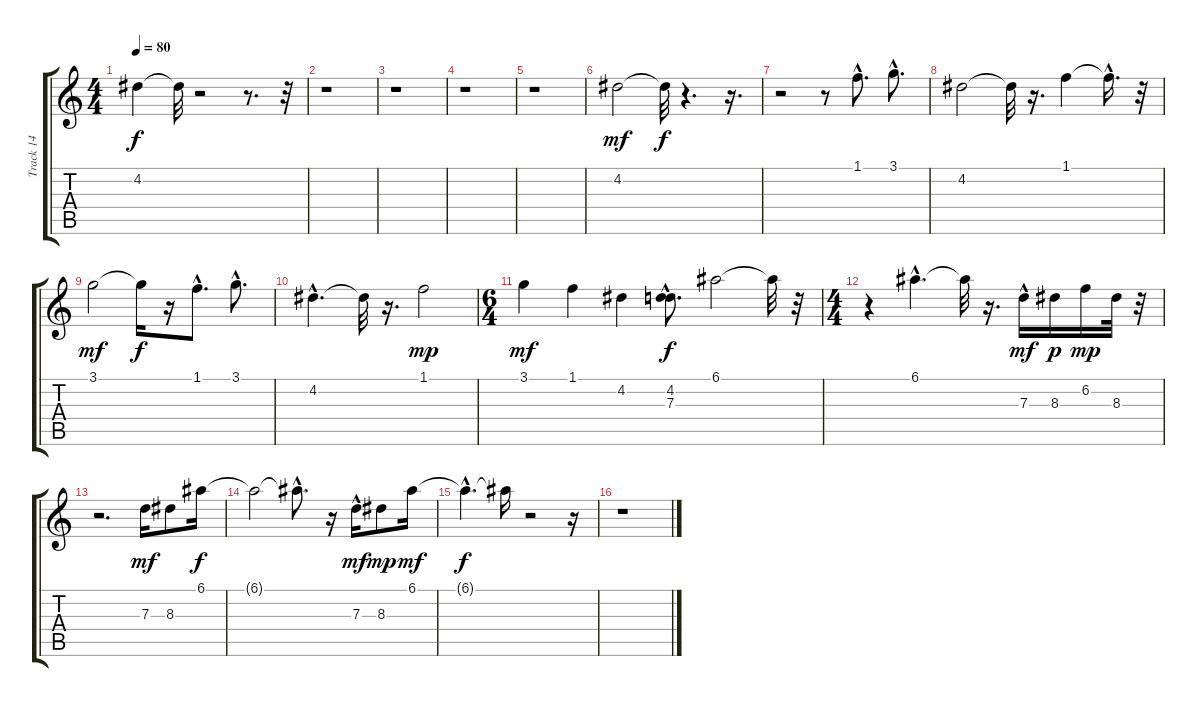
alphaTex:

\track ("Track 14" "Track 14") {instrument acousticguitarnylon}
\staff {score tabs}
\tuning (E4 B3 G3 D3 A2 E2) {hide}
\ts (4 4)
\tempo 80
\clef g2
\ks c
4.2{t}.4{dy f} 4.2{t}.32 r.2 r.8{d} r.32 |
r.1 |
r.1 |
r.1 |
r.1 |
4.2.2{dy mf} 4.2{t}.32{dy f} r.4{d} r.16{d} |
r.2 r.8 1.1{hac}.8{d} 3.1{hac}.8{d} |
4.2.2 4.2{t}.32 r.16{d} 1.1.4 1.1{hac t}.16{d} r.32 |
3.1.2{dy mf} 3.1{t}.16{dy f} r.16 1.1{hac}.8{d} 3.1{hac}.8{d} |
4.2{hac}.4{d} 4.2{t}.32 r.16{d} 1.1.2{dy mp} |
\ts (6 4)
3.1.4{dy mf} 1.1.4 4.2.4 (4.2{hac} 7.3).8{d dy f} 6.1.2 6.1{t}.32 r.32 |
\ts (4 4)
r.4 6.1{hac}.4{d} 6.1{t}.32 r.16{d} 7.3{hac}.16{dy mf} 8.3.16{dy p} 6.2.16{dy mp} 8.3.32 r.32 |
r.2{d} 7.3.16{dy mf} 8.3.8 6.1.16{dy f} |
6.1{t}.2 6.1{hac t}.8{d} r.16 7.3{hac}.16{dy mf} 8.3.8{dy mp} 6.1.16{dy mf} |
6.1{hac t}.4{d dy f} 6.1{t}.16 r.2 r.16 |
r.1
